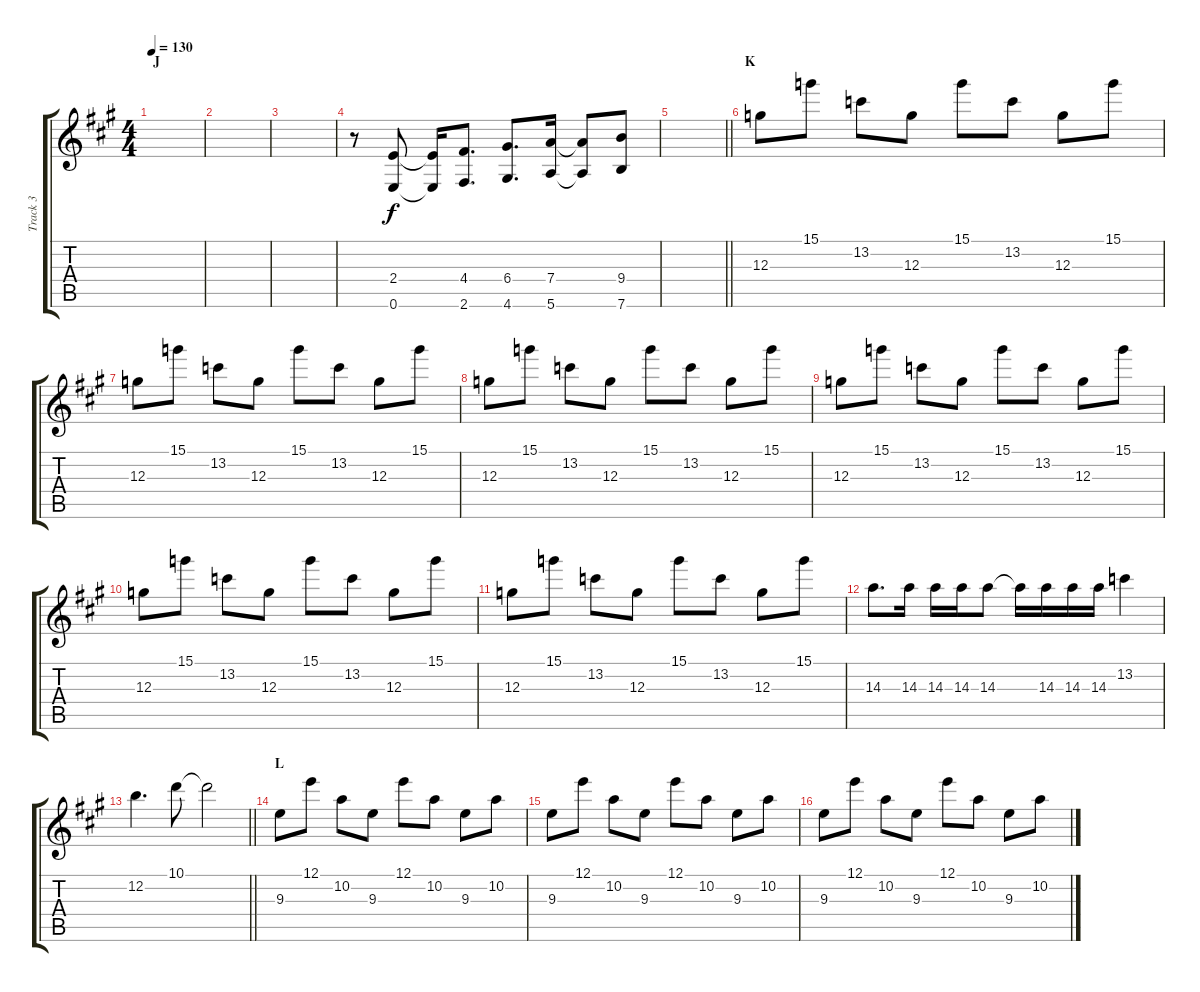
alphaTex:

\track ("Track 3" "Track 3") {instrument acousticguitarsteel}
\staff {score tabs}
\tuning (E4 B3 G3 D3 A2 E2) {hide}
\ts (4 4)
\section ("" "J")
\tempo 130
\clef g2
\ks a
|
|
|
r.8 (2.4 0.6).8 (2.4{t} 0.6{t}).16 (4.4 2.6).8{d} (6.4 4.6).8{d} (7.4 5.6).16 (7.4{t} 5.6{t}).8 (9.4 7.6).8 |
\barLineRight lightlight
|
\section ("" "K")
12.3.8 15.1.8 13.2.8 12.3.8 15.1.8 13.2.8 12.3.8 15.1.8 |
12.3.8 15.1.8 13.2.8 12.3.8 15.1.8 13.2.8 12.3.8 15.1.8 |
12.3.8 15.1.8 13.2.8 12.3.8 15.1.8 13.2.8 12.3.8 15.1.8 |
12.3.8 15.1.8 13.2.8 12.3.8 15.1.8 13.2.8 12.3.8 15.1.8 |
12.3.8 15.1.8 13.2.8 12.3.8 15.1.8 13.2.8 12.3.8 15.1.8 |
12.3.8 15.1.8 13.2.8 12.3.8 15.1.8 13.2.8 12.3.8 15.1.8 |
14.3.8{d} 14.3.16 14.3.16 14.3.16 14.3.8 14.3{t}.16 14.3.16 14.3.16 14.3.16 13.2.4 |
\barLineRight lightlight
12.2.4{d} 10.1.8 10.1{t}.2 |
\section ("" "L")
9.3.8 12.1.8 10.2.8 9.3.8 12.1.8 10.2.8 9.3.8 10.2.8 |
9.3.8 12.1.8 10.2.8 9.3.8 12.1.8 10.2.8 9.3.8 10.2.8 |
9.3.8 12.1.8 10.2.8 9.3.8 12.1.8 10.2.8 9.3.8 10.2.8
